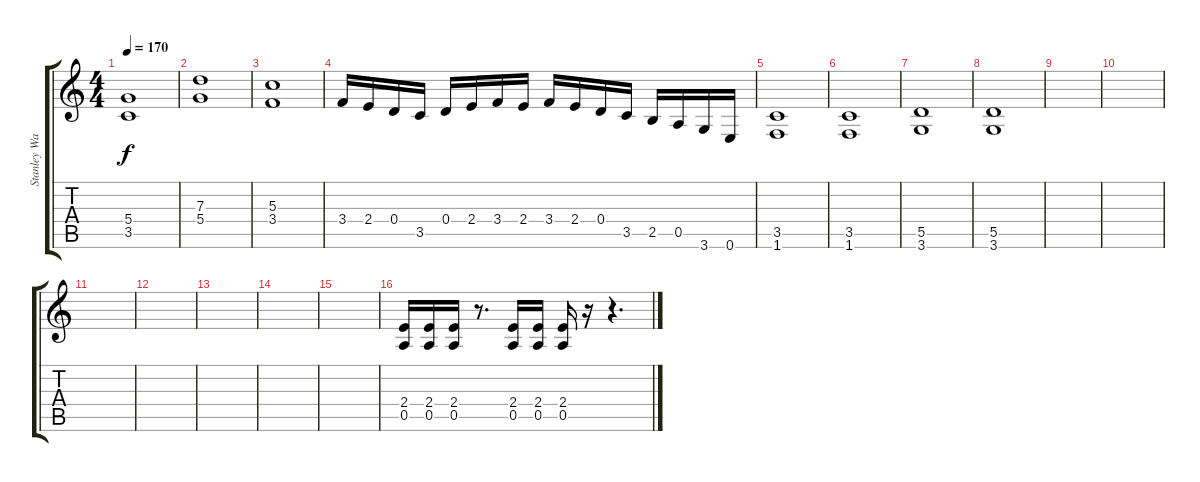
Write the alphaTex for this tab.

\track ("Stanley Wagner" "Stanley Wa") {instrument overdrivenguitar}
\staff {score tabs}
\tuning (E4 B3 G3 D3 A2 E2) {hide}
\ts (4 4)
\tempo 170
\clef g2
\ks c
(5.4 3.5).1{dy f} |
(7.3 5.4).1 |
(5.3 3.4).1 |
3.4.16 2.4.16 0.4.16 3.5.16 0.4.16 2.4.16 3.4.16 2.4.16 3.4.16 2.4.16 0.4.16 3.5.16 2.5.16 0.5.16 3.6.16 0.6.16 |
(3.5 1.6).1 |
(3.5 1.6).1 |
(5.5 3.6).1 |
(5.5 3.6).1 |
|
|
|
|
|
|
|
(2.4 0.5).16 (2.4 0.5).16 (2.4 0.5).16 r.8{d} (2.4 0.5).16 (2.4 0.5).16 (2.4 0.5).16 r.16 r.4{d}
